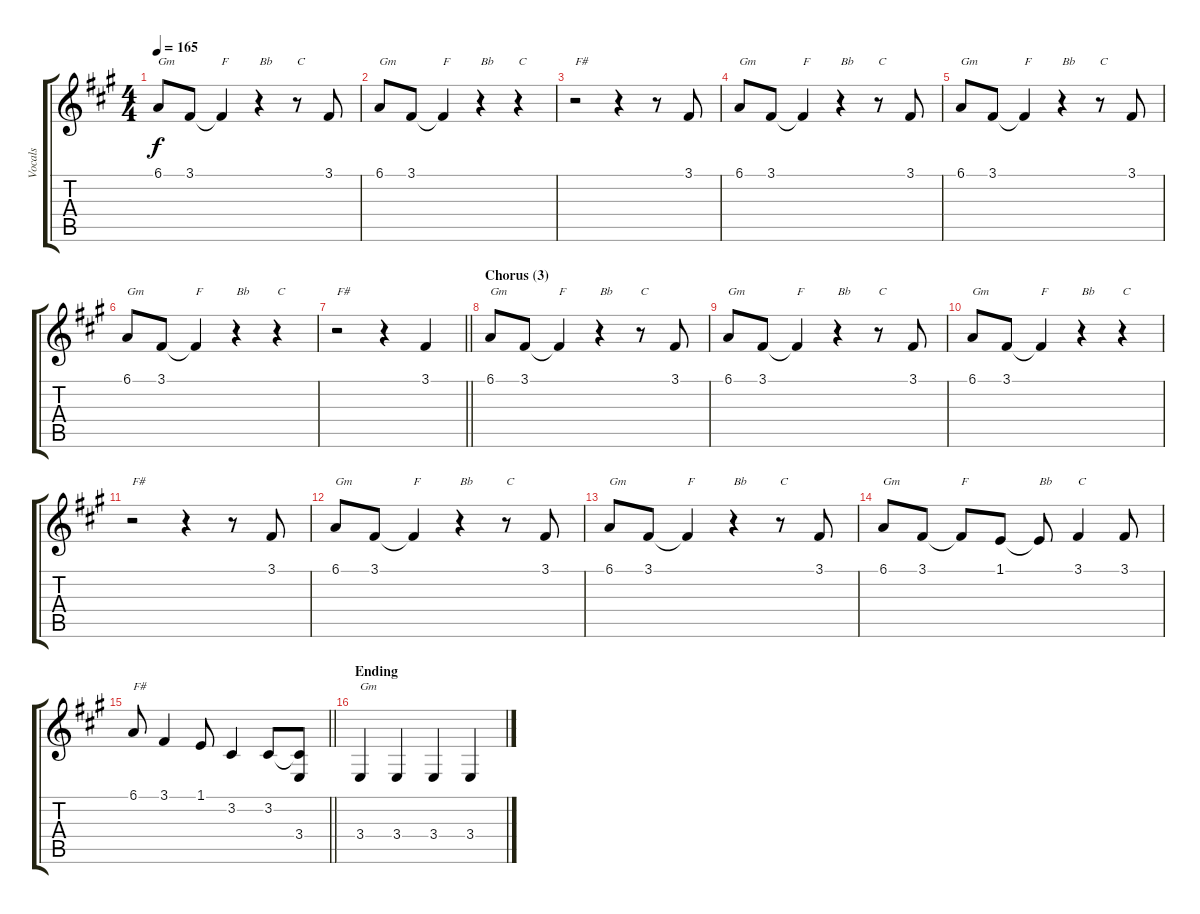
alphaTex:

\track ("Vocals" "Vocals") {instrument sopranosax}
\staff {score tabs}
\tuning (Eb4 Bb3 Gb3 Db3 Ab2 Eb2) {hide}
\ts (4 4)
\tempo 165
\clef g2
\ks f#minor
6.1.8{txt "Gm" dy f} 3.1.8 3.1{t}.4{txt "F"} r.4{txt "Bb"} r.8{txt "C"} 3.1.8 |
6.1.8{txt "Gm"} 3.1.8 3.1{t}.4{txt "F"} r.4{txt "Bb"} r.4{txt "C"} |
r.2{txt "F#"} r.4 r.8 3.1.8 |
6.1.8{txt "Gm"} 3.1.8 3.1{t}.4{txt "F"} r.4{txt "Bb"} r.8{txt "C"} 3.1.8 |
6.1.8{txt "Gm"} 3.1.8 3.1{t}.4{txt "F"} r.4{txt "Bb"} r.8{txt "C"} 3.1.8 |
6.1.8{txt "Gm"} 3.1.8 3.1{t}.4{txt "F"} r.4{txt "Bb"} r.4{txt "C"} |
\barLineRight lightlight
r.2{txt "F#"} r.4 3.1.4 |
\section ("" "Chorus (3)")
6.1.8{txt "Gm"} 3.1.8 3.1{t}.4{txt "F"} r.4{txt "Bb"} r.8{txt "C"} 3.1.8 |
6.1.8{txt "Gm"} 3.1.8 3.1{t}.4{txt "F"} r.4{txt "Bb"} r.8{txt "C"} 3.1.8 |
6.1.8{txt "Gm"} 3.1.8 3.1{t}.4{txt "F"} r.4{txt "Bb"} r.4{txt "C"} |
r.2{txt "F#"} r.4 r.8 3.1.8 |
6.1.8{txt "Gm"} 3.1.8 3.1{t}.4{txt "F"} r.4{txt "Bb"} r.8{txt "C"} 3.1.8 |
6.1.8{txt "Gm"} 3.1.8 3.1{t}.4{txt "F"} r.4{txt "Bb"} r.8{txt "C"} 3.1.8 |
6.1.8{txt "Gm"} 3.1.8 3.1{t}.8{txt "F"} 1.1.8 1.1{t}.8{txt "Bb"} 3.1.4{txt "C"} 3.1.8 |
\barLineRight lightlight
6.1.8{txt "F#"} 3.1.4 1.1.8 3.2.4 3.2.8 (3.2{t} 3.4).8 |
\section ("" "Ending")
3.4.4{txt "Gm"} 3.4.4 3.4.4 3.4.4
